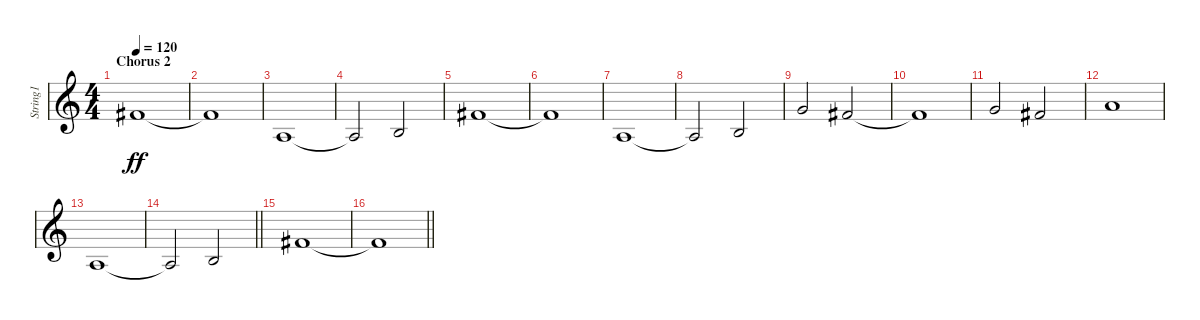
\track ("String1" "String1") {instrument fx6goblins}
\staff {score}
\tuning (E4 B3 G3 D3 A2 E2) {hide}
\ts (4 4)
\section ("" "Chorus 2")
\tempo 120
\clef g2
\ks c
2.1.1{dy ff} |
2.1{t}.1 |
2.3.1 |
2.3{t}.2 0.2.2 |
2.1.1 |
2.1{t}.1 |
2.3.1 |
2.3{t}.2 0.2.2 |
3.1.2 2.1.2 |
2.1{t}.1 |
3.1.2 2.1.2 |
5.1.1 |
2.3.1 |
\barLineRight lightlight
2.3{t}.2 0.2.2 |
\section ("" "")
2.1.1 |
\barLineRight lightlight
2.1{t}.1
